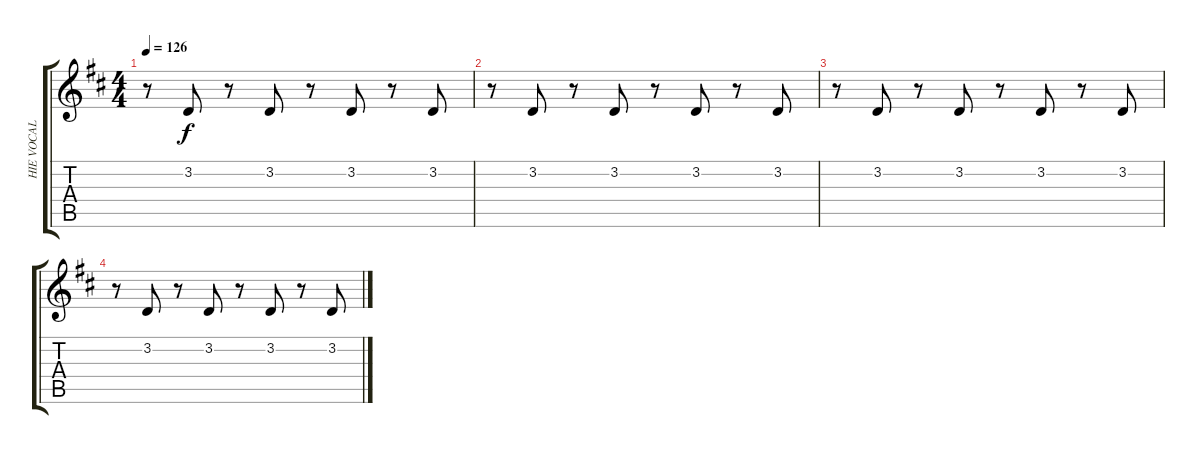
\track ("HIE VOCAL" "HIE VOCAL") {instrument englishhorn}
\staff {score tabs}
\tuning (E4 B3 G3 D3 A2 E2) {hide}
\ts (4 4)
\tempo 126
\clef g2
\ks d
r.8{dy f} 3.2.8 r.8 3.2.8 r.8 3.2.8 r.8 3.2.8 |
r.8{volume 1} 3.2.8 r.8 3.2.8 r.8 3.2.8 r.8 3.2.8 |
r.8 3.2.8 r.8 3.2.8 r.8 3.2.8 r.8 3.2.8 |
r.8 3.2.8 r.8 3.2.8 r.8 3.2.8 r.8 3.2.8
